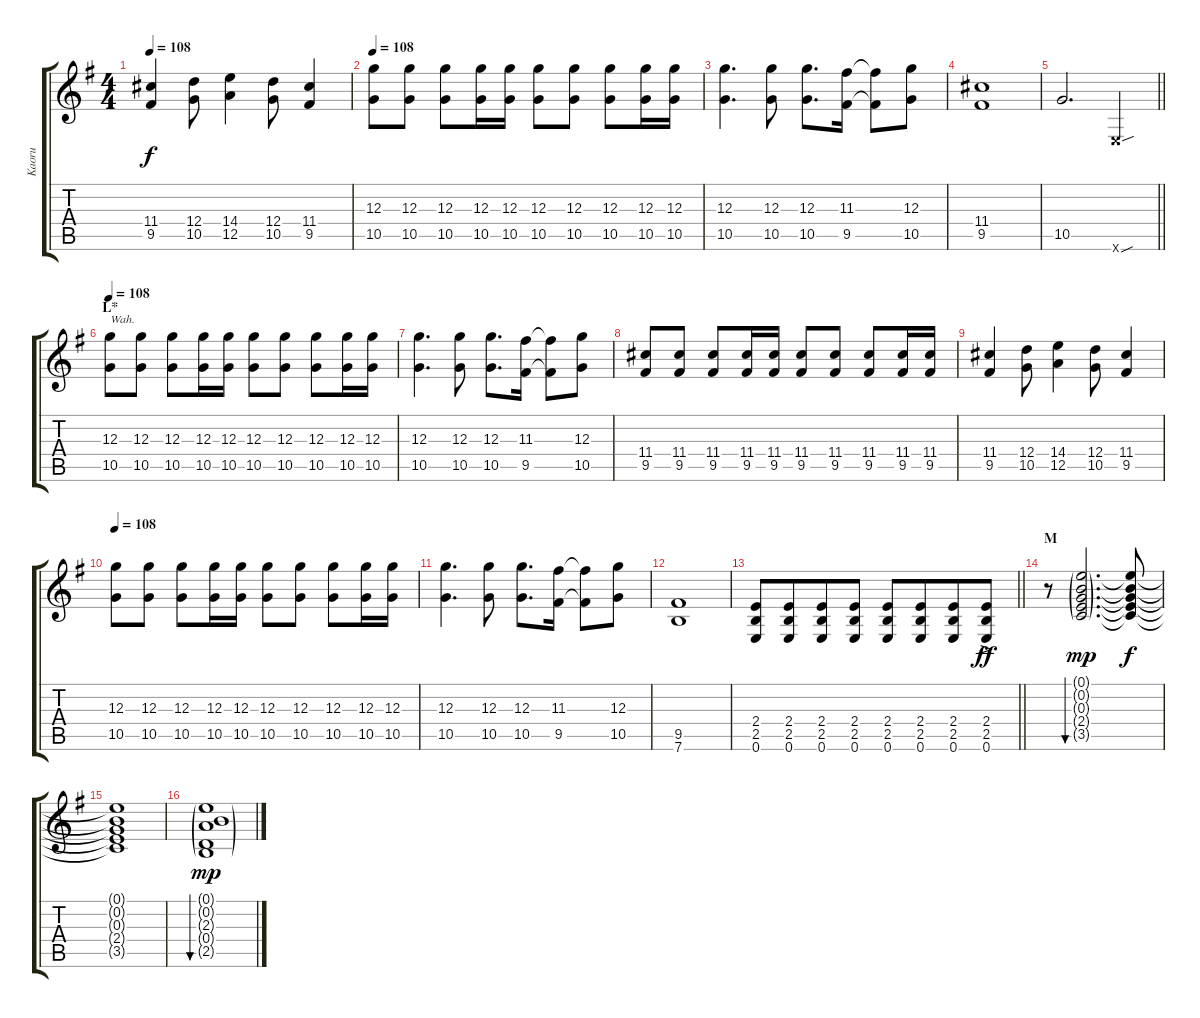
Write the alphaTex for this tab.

\track ("Kaoru" "Kaoru") {instrument overdrivenguitar}
\staff {score tabs}
\tuning (E4 B3 G3 D3 A2 E2) {hide}
\ts (4 4)
\tempo 108
\clef g2
\ks eminor
(11.4 9.5).4{dy f} (12.4 10.5).8 (14.4 12.5).4 (12.4 10.5).8 (11.4 9.5).4 |
\tempo 108
(12.3 10.5).8 (12.3 10.5).8 (12.3 10.5).8 (12.3 10.5).16 (12.3 10.5).16 (12.3 10.5).8 (12.3 10.5).8 (12.3 10.5).8 (12.3 10.5).16 (12.3 10.5).16 |
(12.3 10.5).4{d} (12.3 10.5).8 (12.3 10.5).8{d} (11.3 9.5).16 (11.3{t} 9.5{t}).8 (12.3 10.5).8 |
(11.4 9.5).1 |
\barLineRight lightlight
10.5.2{d} 0.6{sou x}.4 |
\section ("" "L*")
\tempo 108
(12.3 10.5).8{txt "Wah."} (12.3 10.5).8 (12.3 10.5).8 (12.3 10.5).16 (12.3 10.5).16 (12.3 10.5).8 (12.3 10.5).8 (12.3 10.5).8 (12.3 10.5).16 (12.3 10.5).16 |
(12.3 10.5).4{d} (12.3 10.5).8 (12.3 10.5).8{d} (11.3 9.5).16 (11.3{t} 9.5{t}).8 (12.3 10.5).8 |
(11.4 9.5).8 (11.4 9.5).8 (11.4 9.5).8 (11.4 9.5).16 (11.4 9.5).16 (11.4 9.5).8 (11.4 9.5).8 (11.4 9.5).8 (11.4 9.5).16 (11.4 9.5).16 |
(11.4 9.5).4 (12.4 10.5).8 (14.4 12.5).4 (12.4 10.5).8 (11.4 9.5).4 |
\tempo 108
(12.3 10.5).8 (12.3 10.5).8 (12.3 10.5).8 (12.3 10.5).16 (12.3 10.5).16 (12.3 10.5).8 (12.3 10.5).8 (12.3 10.5).8 (12.3 10.5).16 (12.3 10.5).16 |
(12.3 10.5).4{d} (12.3 10.5).8 (12.3 10.5).8{d} (11.3 9.5).16 (11.3{t} 9.5{t}).8 (12.3 10.5).8 |
(9.5 7.6).1 |
\barLineRight lightlight
(2.4 2.5 0.6).8{volume 16} (2.4 2.5 0.6).8{beam merge} (2.4 2.5 0.6).8 (2.4 2.5 0.6).8 (2.4 2.5 0.6).8 (2.4 2.5 0.6).8{beam merge} (2.4 2.5 0.6).8 (2.4{ac} 2.5{ac} 0.6{ac}).8{dy ff} |
\section ("" "M")
r.8{volume 12} (0.1{g} 0.2{g} 0.3{g} 2.4{g} 3.5{g}).2{d bu 240 dy mp} (0.1{t} 0.2{t} 0.3{t} 2.4{t} 3.5{t}).8{dy f} |
(0.1{t} 0.2{t} 0.3{t} 2.4{t} 3.5{t}).1 |
(0.1{g} 0.2{g} 2.3{g} 0.4{g} 2.5{g}).1{bu 240 dy mp}
